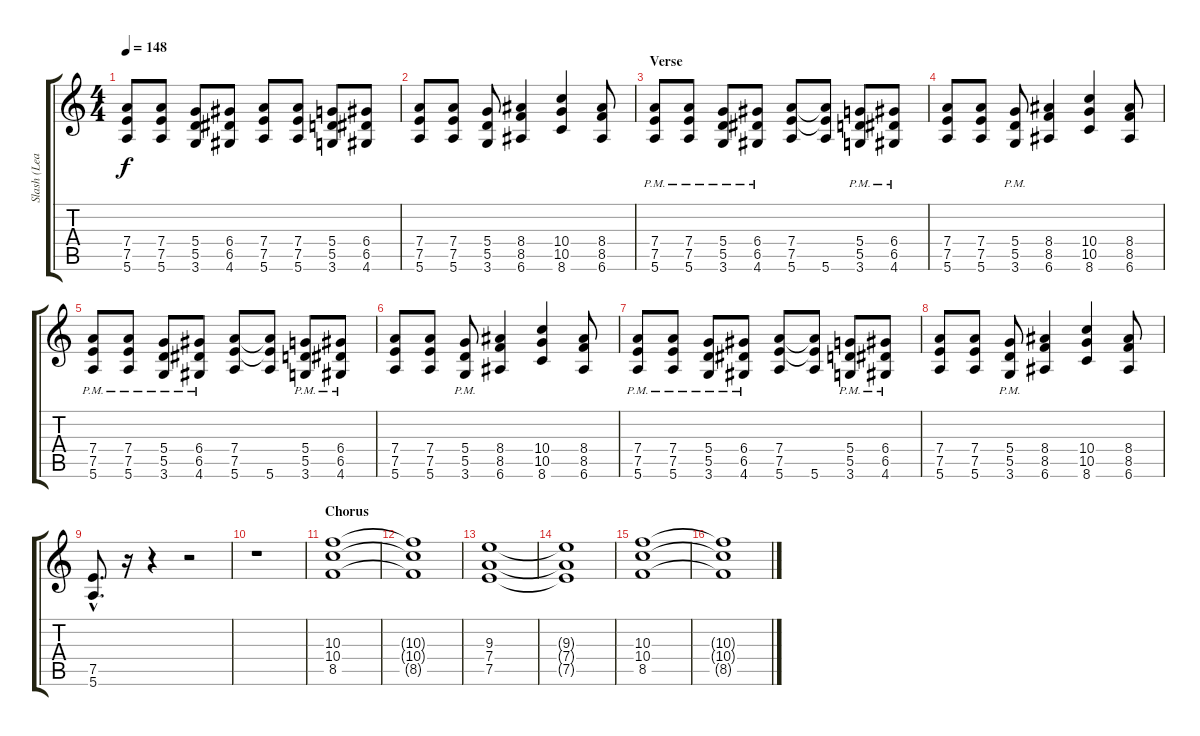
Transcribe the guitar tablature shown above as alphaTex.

\track ("Slash (Lead)" "Slash (Lea") {instrument overdrivenguitar}
\staff {score tabs}
\tuning (E4 B3 G3 D3 A2 E2) {hide}
\ts (4 4)
\tempo 148
\clef g2
\ks c
(7.4 7.5 5.6).8{dy f} (7.4 7.5 5.6).8 (5.4 5.5 3.6).8 (6.4 6.5 4.6).8 (7.4 7.5 5.6).8 (7.4 7.5 5.6).8 (5.4 5.5 3.6).8 (6.4 6.5 4.6).8 |
(7.4 7.5 5.6).8 (7.4 7.5 5.6).8 (5.4 5.5 3.6).8 (8.4 8.5 6.6).4 (10.4 10.5 8.6).4 (8.4 8.5 6.6).8 |
\section ("" "Verse")
(7.4{pm} 7.5{pm} 5.6).8{volume 8} (7.4{pm} 7.5{pm} 5.6).8 (5.4{pm} 5.5{pm} 3.6).8 (6.4{pm} 6.5{pm} 4.6).8 (7.4 7.5 5.6).8 (7.4{t} 7.5{t} 5.6).8 (5.4{pm} 5.5{pm} 3.6).8 (6.4{pm} 6.5{pm} 4.6).8 |
(7.4 7.5 5.6).8 (7.4 7.5 5.6).8 (5.4{pm} 5.5{pm} 3.6).8 (8.4 8.5 6.6).4 (10.4 10.5 8.6).4 (8.4 8.5 6.6).8 |
(7.4{pm} 7.5{pm} 5.6).8 (7.4{pm} 7.5{pm} 5.6).8 (5.4{pm} 5.5{pm} 3.6).8 (6.4{pm} 6.5{pm} 4.6).8 (7.4 7.5 5.6).8 (7.4{t} 7.5{t} 5.6).8 (5.4{pm} 5.5{pm} 3.6).8 (6.4{pm} 6.5{pm} 4.6).8 |
(7.4 7.5 5.6).8 (7.4 7.5 5.6).8 (5.4{pm} 5.5{pm} 3.6).8 (8.4 8.5 6.6).4 (10.4 10.5 8.6).4 (8.4 8.5 6.6).8 |
(7.4{pm} 7.5{pm} 5.6).8 (7.4{pm} 7.5{pm} 5.6).8 (5.4{pm} 5.5{pm} 3.6).8 (6.4{pm} 6.5{pm} 4.6).8 (7.4 7.5 5.6).8 (7.4{t} 7.5{t} 5.6).8 (5.4{pm} 5.5{pm} 3.6).8 (6.4{pm} 6.5{pm} 4.6).8 |
(7.4 7.5 5.6).8 (7.4 7.5 5.6).8 (5.4{pm} 5.5{pm} 3.6).8 (8.4 8.5 6.6).4 (10.4 10.5 8.6).4 (8.4 8.5 6.6).8 |
(7.5{hac} 5.6{hac}).8{d} r.16 r.4 r.2 |
r.1 |
\section ("" "Chorus")
(10.3 10.4 8.5).1{volume 11} |
(10.3{t} 10.4{t} 8.5{t}).1 |
(9.3 7.4 7.5).1 |
(9.3{t} 7.4{t} 7.5{t}).1 |
(10.3 10.4 8.5).1 |
(10.3{t} 10.4{t} 8.5{t}).1
